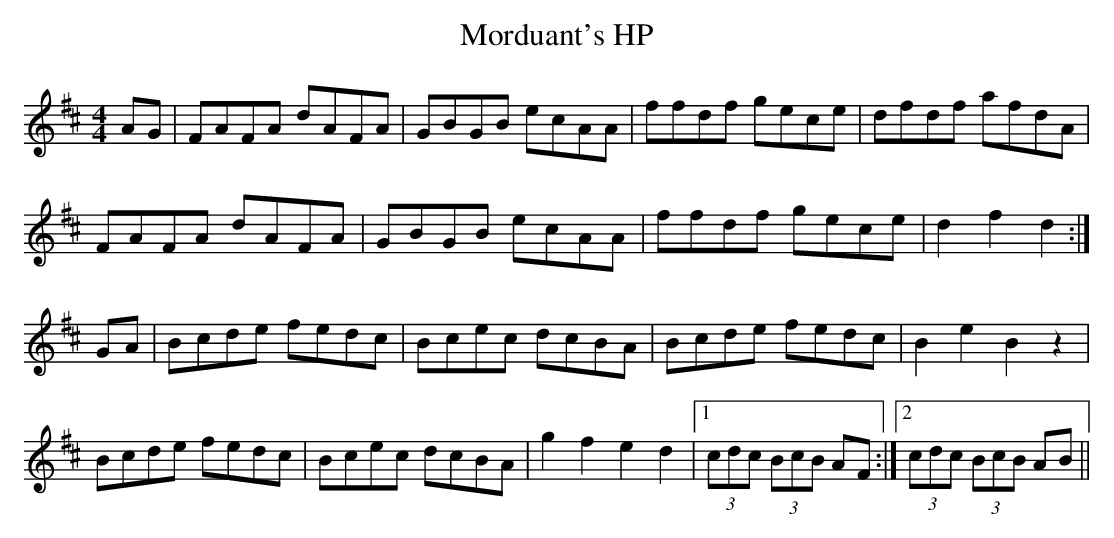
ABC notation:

X:1
T: Morduant's HP
L: 1/8
M: 4/4
K: D
AG | FAFA dAFA | GBGB ecAA | ffdf gece | dfdf afdA |
FAFA dAFA | GBGB ecAA | ffdf gece | d2 f2 d2 :|
GA | Bcde fedc | Bcec dcBA | Bcde fedc | B2 e2 B2 z2 |
Bcde fedc | Bcec dcBA | g2 f2 e2 d2 |1 (3cdc (3BcB AF :|2\
(3cdc (3BcB AB ||
